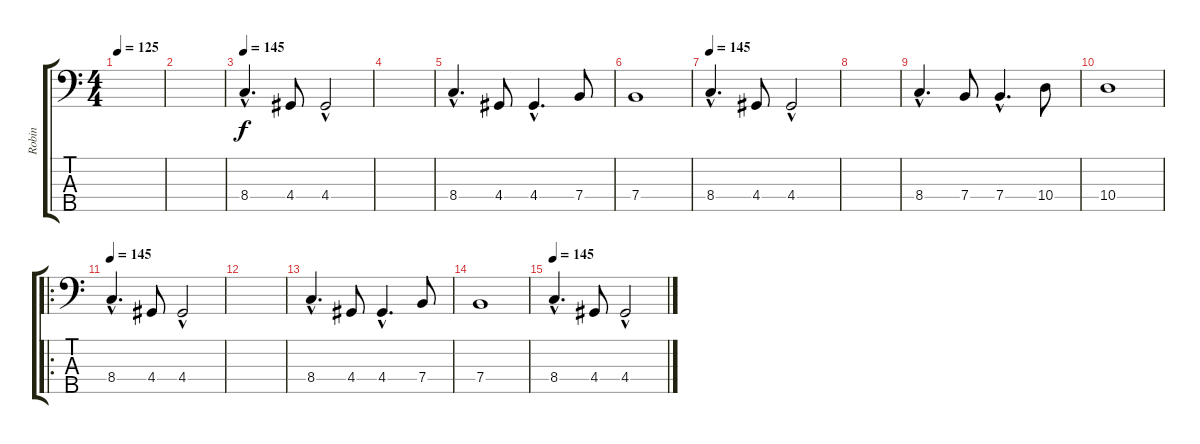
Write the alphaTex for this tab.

\track ("Robin" "Robin") {instrument electricbasspick}
\staff {score tabs}
\tuning (G2 D2 A1 E1 B0) {hide}
\ts (4 4)
\tempo 125
\clef f4
\ks c
|
|
\tempo 148
\tempo 145
8.4{hac}.4{d} 4.4.8 4.4{hac}.2 |
|
8.4{hac}.4{d} 4.4.8 4.4{hac}.4{d} 7.4.8 |
7.4.1 |
\tempo 145
8.4{hac}.4{d} 4.4.8 4.4{hac}.2 |
|
8.4{hac}.4{d} 7.4.8 7.4{hac}.4{d} 10.4.8 |
10.4.1 |
\ro
\tempo 145
8.4{hac}.4{d} 4.4.8 4.4{hac}.2 |
|
8.4{hac}.4{d} 4.4.8 4.4{hac}.4{d} 7.4.8 |
7.4.1 |
\tempo 145
8.4{hac}.4{d} 4.4.8 4.4{hac}.2
